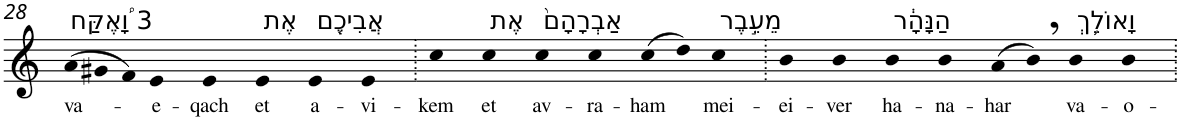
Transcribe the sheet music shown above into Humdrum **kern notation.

**kern	**text
*part1	*part1
*staff1	*staff1
*I"Piano	*
*I'Pno	*
!!LO:PB:g=z
*clefG2	*
*k[]	*
*Xtuplet	*
=28	=28
!LO:TX:a:t=3 וָ֠אֶקַּח	!
!	!LO:LY:b
(>12a	va-
12g#X	.
12f)	.
!	!LO:LY:b
4e	-e-
!	!LO:LY:b
4e	-qach
!LO:TX:a:t=אֶת	!
!	!LO:LY:b
4e	et
!LO:TX:a:t=אֲבִיכֶ֤ם	!
!	!LO:LY:b
4e	a-
!	!LO:LY:b
4e	-vi-
=29.	=29.
!	!LO:LY:b
4cc	-kem
!LO:TX:a:t=אֶת	!
!	!LO:LY:b
4cc	et
!LO:TX:a:t=אַבְרָהָם֙	!
!	!LO:LY:b
4cc	av-
!	!LO:LY:b
4cc	-ra-
!	!LO:LY:b
(>8cc	-ham
8dd)	.
!LO:TX:a:t=מֵעֵ֣בֶר	!
!	!LO:LY:b
4cc	mei-
=30.	=30.
!	!LO:LY:b
4b	-ei-
!	!LO:LY:b
4b	-ver
!LO:TX:a:t=הַנָּהָ֔ר	!
!	!LO:LY:b
4b	ha-
!	!LO:LY:b
4b	-na-
!	!LO:LY:b
(>8a	-har
8b,)	.
!LO:TX:a:t=וָאוֹלֵ֥ךְ	!
!	!LO:LY:b
4b	va-
!	!LO:LY:b
4b	-o-
=.	=.
*-	*-
